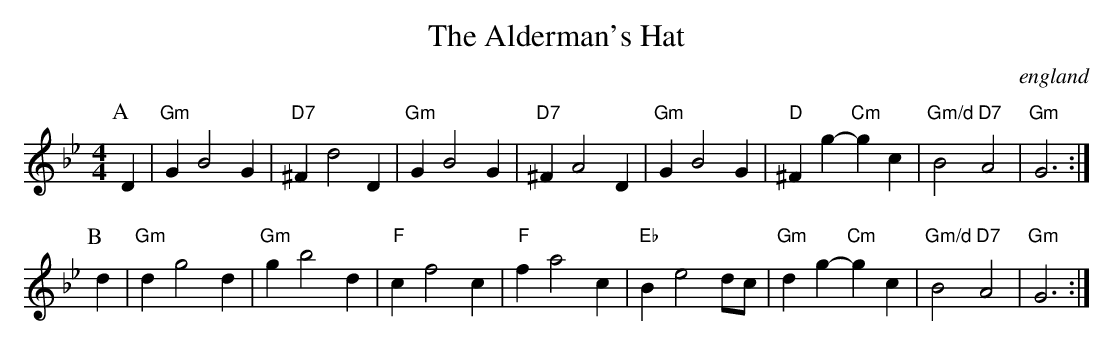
X:1
T:The Alderman's Hat
O:england
M:4/4
L:1/4
K:Gm
P:A
D|"Gm"GB2G|"D7"^Fd2D|"Gm"GB2G|"D7"^FA2D|"Gm"GB2G|"D"^Fg -"Cm"gc|\
"Gm/d"B2 "D7"A2|"Gm"G3:|
P:B
d|"Gm"dg2d|"Gm"gb2d|"F"cf2c|"F"fa2c|"Eb"Be2d/2c/2|"Gm"dg -"Cm"gc|\
"Gm/d"B2 "D7"A2|"Gm"G3:|
